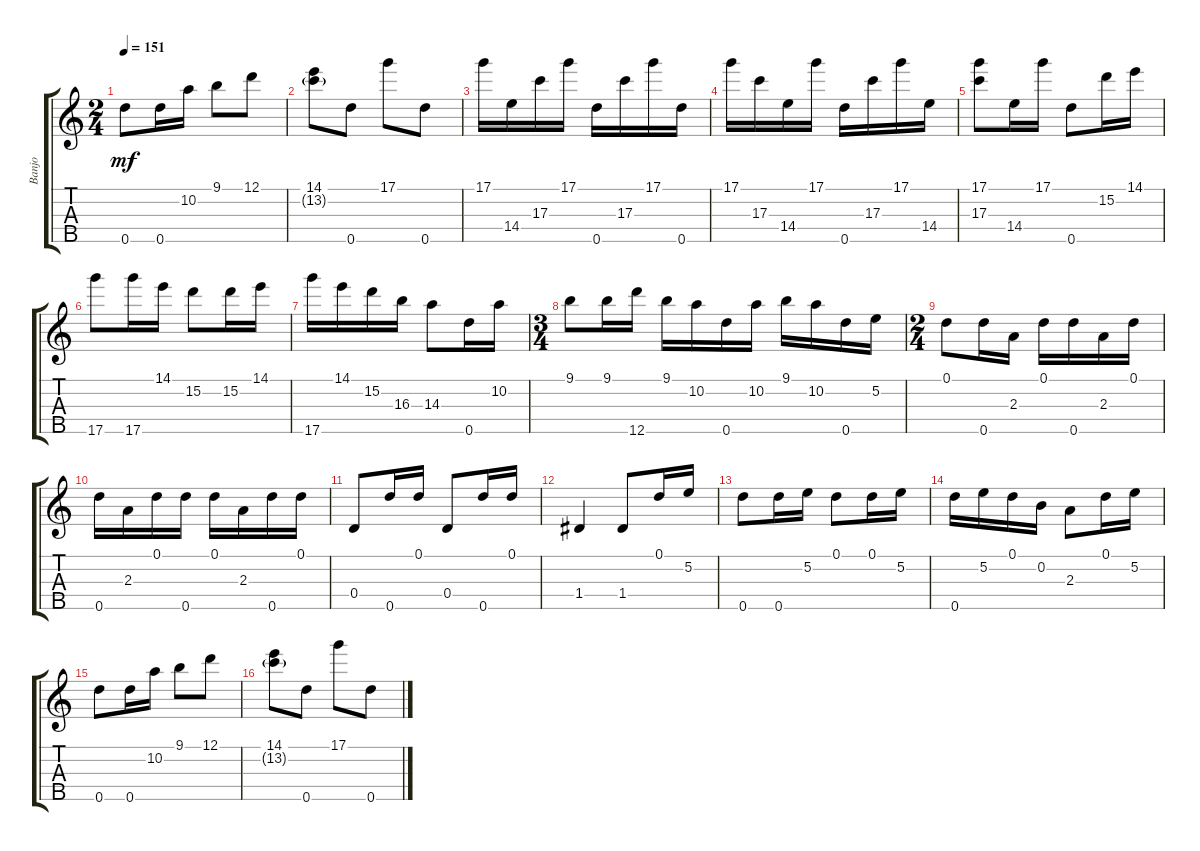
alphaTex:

\track ("Banjo" "Banjo") {instrument banjo}
\staff {score tabs}
\tuning (D4 B3 G3 D3 D4) {hide}
\displaytranspose 12
\ts (2 4)
\tempo 151
\clef g2
\ks c
0.5.8{dy mf} 0.5.16 10.2.16 9.1.8 12.1.8 |
(14.1 13.2{g}).8 0.5.8 17.1.8 0.5.8 |
17.1.16 14.4.16 17.3.16 17.1.16 0.5.16 17.3.16 17.1.16 0.5.16 |
17.1.16 17.3.16 14.4.16 17.1.16 0.5.16 17.3.16 17.1.16 14.4.16 |
(17.1 17.3).8 14.4.16 17.1.16 0.5.8 15.2.16 14.1.16 |
17.5.8 17.5.16 14.1.16 15.2.8 15.2.16 14.1.16 |
17.5.16 14.1.16 15.2.16 16.3.16 14.3.8 0.5.16 10.2.16 |
\ts (3 4)
9.1.8 9.1.16 12.5.16 9.1.16 10.2.16 0.5.16 10.2.16 9.1.16 10.2.16 0.5.16 5.2.16 |
\ts (2 4)
0.1.8 0.5.16 2.3.16 0.1.16 0.5.16 2.3.16 0.1.16 |
0.5.16 2.3.16 0.1.16 0.5.16 0.1.16 2.3.16 0.5.16 0.1.16 |
0.4.8 0.5.16 0.1.16 0.4.8 0.5.16 0.1.16 |
1.4.4 1.4.8 0.1.16 5.2.16 |
0.5.8 0.5.16 5.2.16 0.1.8 0.1.16 5.2.16 |
0.5.16 5.2.16 0.1.16 0.2.16 2.3.8 0.1.16 5.2.16 |
0.5.8 0.5.16 10.2.16 9.1.8 12.1.8 |
(14.1 13.2{g}).8 0.5.8 17.1.8 0.5.8
